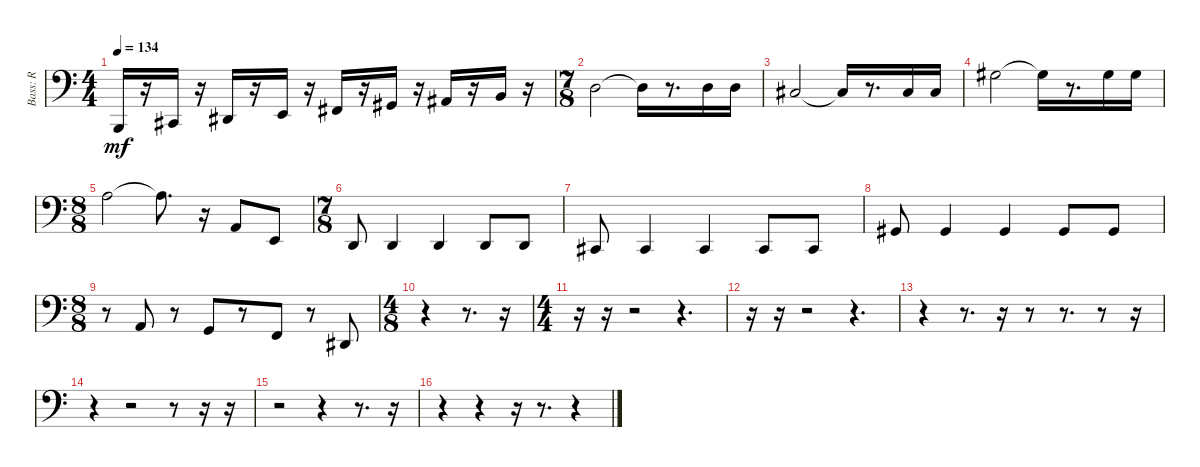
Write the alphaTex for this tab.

\track ("Bass: R" "Bass: R") {instrument tuba}
\staff {score}
\tuning (E4 B3 G3 D3 A2 E2 B1) {hide}
\ts (4 4)
\tempo 134
\clef f4
\ks c
0.7.16{dy mf} r.16 2.7.16 r.16 4.7.16 r.16 0.6.16 r.16 2.6.16 r.16 4.6.16 r.16 1.5.16 r.16 2.5.16 r.16 |
\ts (7 8)
0.4.2 0.4{t}.16 r.8{d} 0.4.16 0.4.16 |
4.5.2 4.5{t}.16 r.8{d} 4.5.16 4.5.16 |
1.3.2 1.3{t}.16 r.8{d} 1.3.16 1.3.16 |
\ts (8 8)
2.3.2 2.3{t}.8{d} r.16 0.5.8 0.6.8 |
\ts (7 8)
3.7.8 3.7.4 3.7.4 3.7.8 3.7.8 |
2.7.8 2.7.4 2.7.4 2.7.8 2.7.8 |
4.6.8 4.6.4 4.6.4 4.6.8 4.6.8 |
\ts (8 8)
r.8 0.5.8 r.8 3.6.8 r.8 1.6.8 r.8 4.7.8 |
\ts (4 8)
r.4 r.8{d} r.16 |
\ts (4 4)
r.16 r.16 r.2 r.4{d} |
r.16 r.16 r.2 r.4{d} |
r.4 r.8{d} r.16 r.8 r.8{d} r.8 r.16 |
r.4 r.2 r.8 r.16 r.16 |
r.2 r.4 r.8{d} r.16 |
r.4 r.4 r.16 r.8{d} r.4
